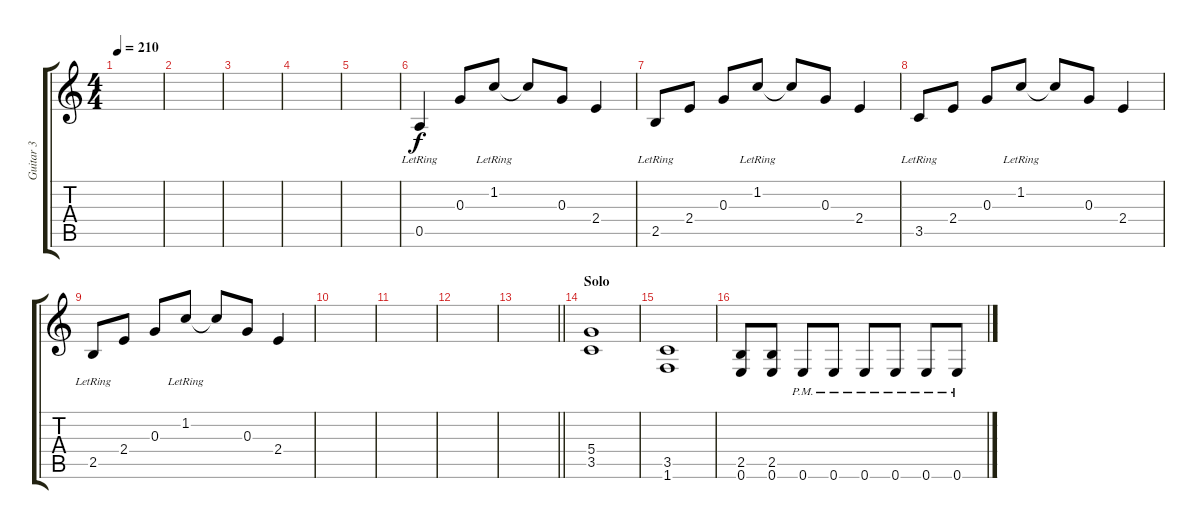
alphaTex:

\track ("Guitar 3" "Guitar 3") {instrument distortionguitar}
\staff {score tabs}
\tuning (E4 B3 G3 D3 A2 E2) {hide}
\ts (4 4)
\tempo 210
\clef g2
\ks c
|
|
|
|
|
0.5{lr}.4{volume 16 instrument electricguitarclean} 0.3.8 1.2{lr}.8 1.2{t}.8 0.3.8 2.4.4 |
2.5{lr}.8 2.4.8 0.3.8 1.2{lr}.8 1.2{t}.8 0.3.8 2.4.4 |
3.5{lr}.8 2.4.8 0.3.8 1.2{lr}.8 1.2{t}.8 0.3.8 2.4.4 |
2.5{lr}.8 2.4.8 0.3.8 1.2{lr}.8 1.2{t}.8 0.3.8 2.4.4 |
|
|
|
\barLineRight lightlight
|
\section ("" "Solo")
(5.4 3.5).1{instrument distortionguitar} |
(3.5 1.6).1 |
(2.5 0.6).8 (2.5 0.6).8 0.6{pm}.8 0.6{pm}.8 0.6{pm}.8 0.6{pm}.8 0.6{pm}.8 0.6{pm}.8
